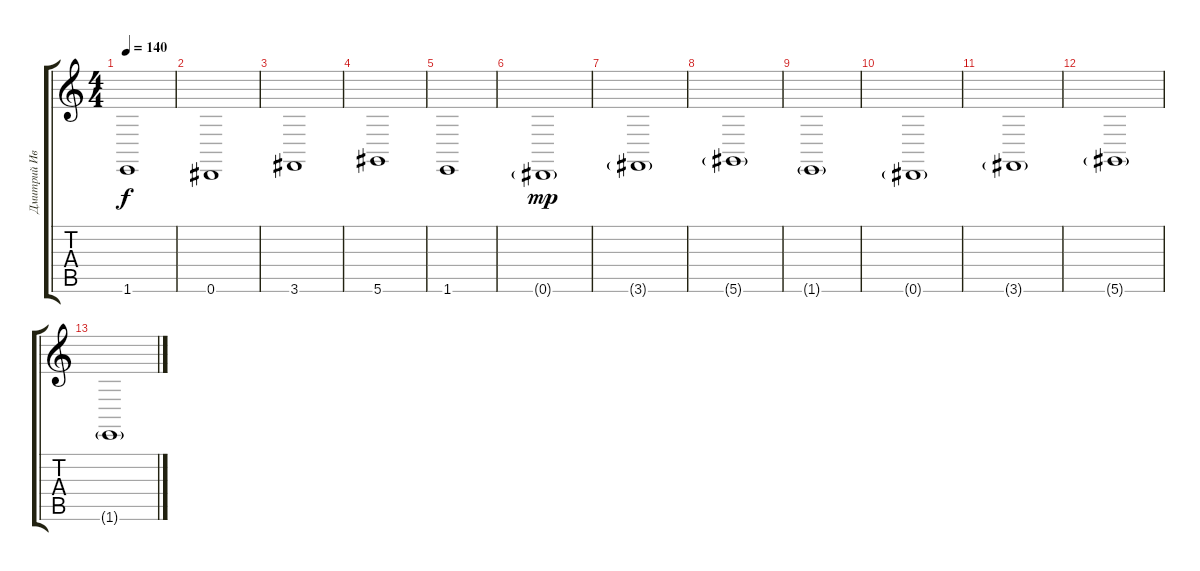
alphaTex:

\track ("Дмитрий Иванов/Андрей Смирнов" "Дмитрий Ив") {instrument pad8sweep}
\staff {score tabs}
\tuning (Eb4 Bb3 Gb3 Db3 Ab2 Eb2) {hide}
\ts (4 4)
\tempo 140
\clef g2
\ks c
1.6.1{dy f} |
0.6.1 |
3.6.1 |
5.6.1 |
1.6.1 |
0.6{g}.1{dy mp} |
3.6{g}.1 |
5.6{g}.1 |
1.6{g}.1 |
0.6{g}.1 |
3.6{g}.1 |
5.6{g}.1 |
1.6{g}.1
